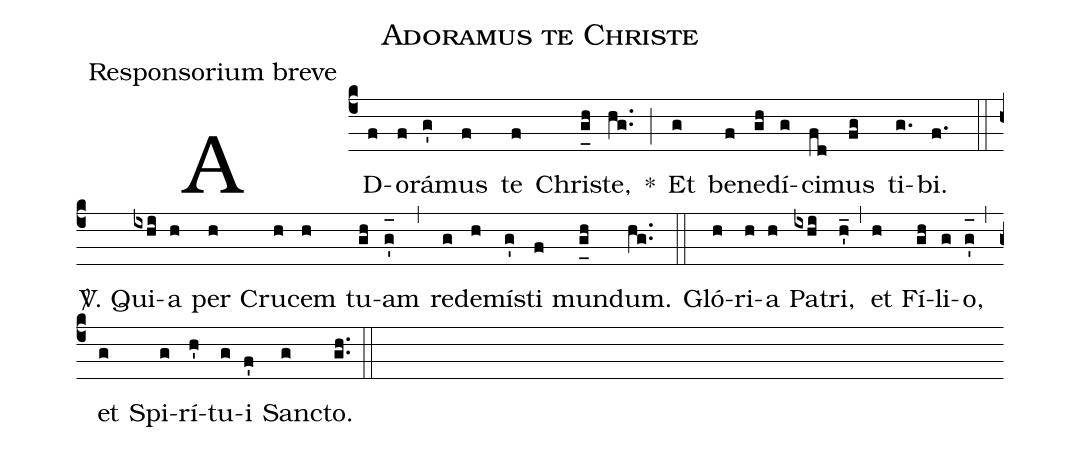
name:Adoramus te Christe;
office-part:Responsorium breve;
%%
(c4) AD(f)o(f)rá(g')mus(f) te(f) Chri(g_[uh:l]h)ste,(hg..) *(;) Et(g) be(f)ne(gh)dí(g)ci(fd)mus(fg) ti(g.)bi.(f.) (::)
<sp>V/</sp>. Qui(ixhi)a(h) per(h) Cru(h)cem(h) tu(gh)am(g'_[oh:h]) (,) red(g)e(h)mí(g')sti(f) mun(g_[uh:l]h)dum.(hg..) (::) Gló(h)ri(h)a(h) Pa(ixhi)tri,(h'_) (,) et(h) Fí(gh)li(g)o,(g'_[oh:h]) (,) et(g) Spi(g)rí(h')tu(g)i(f') San(g)cto.(gh..) (::)
